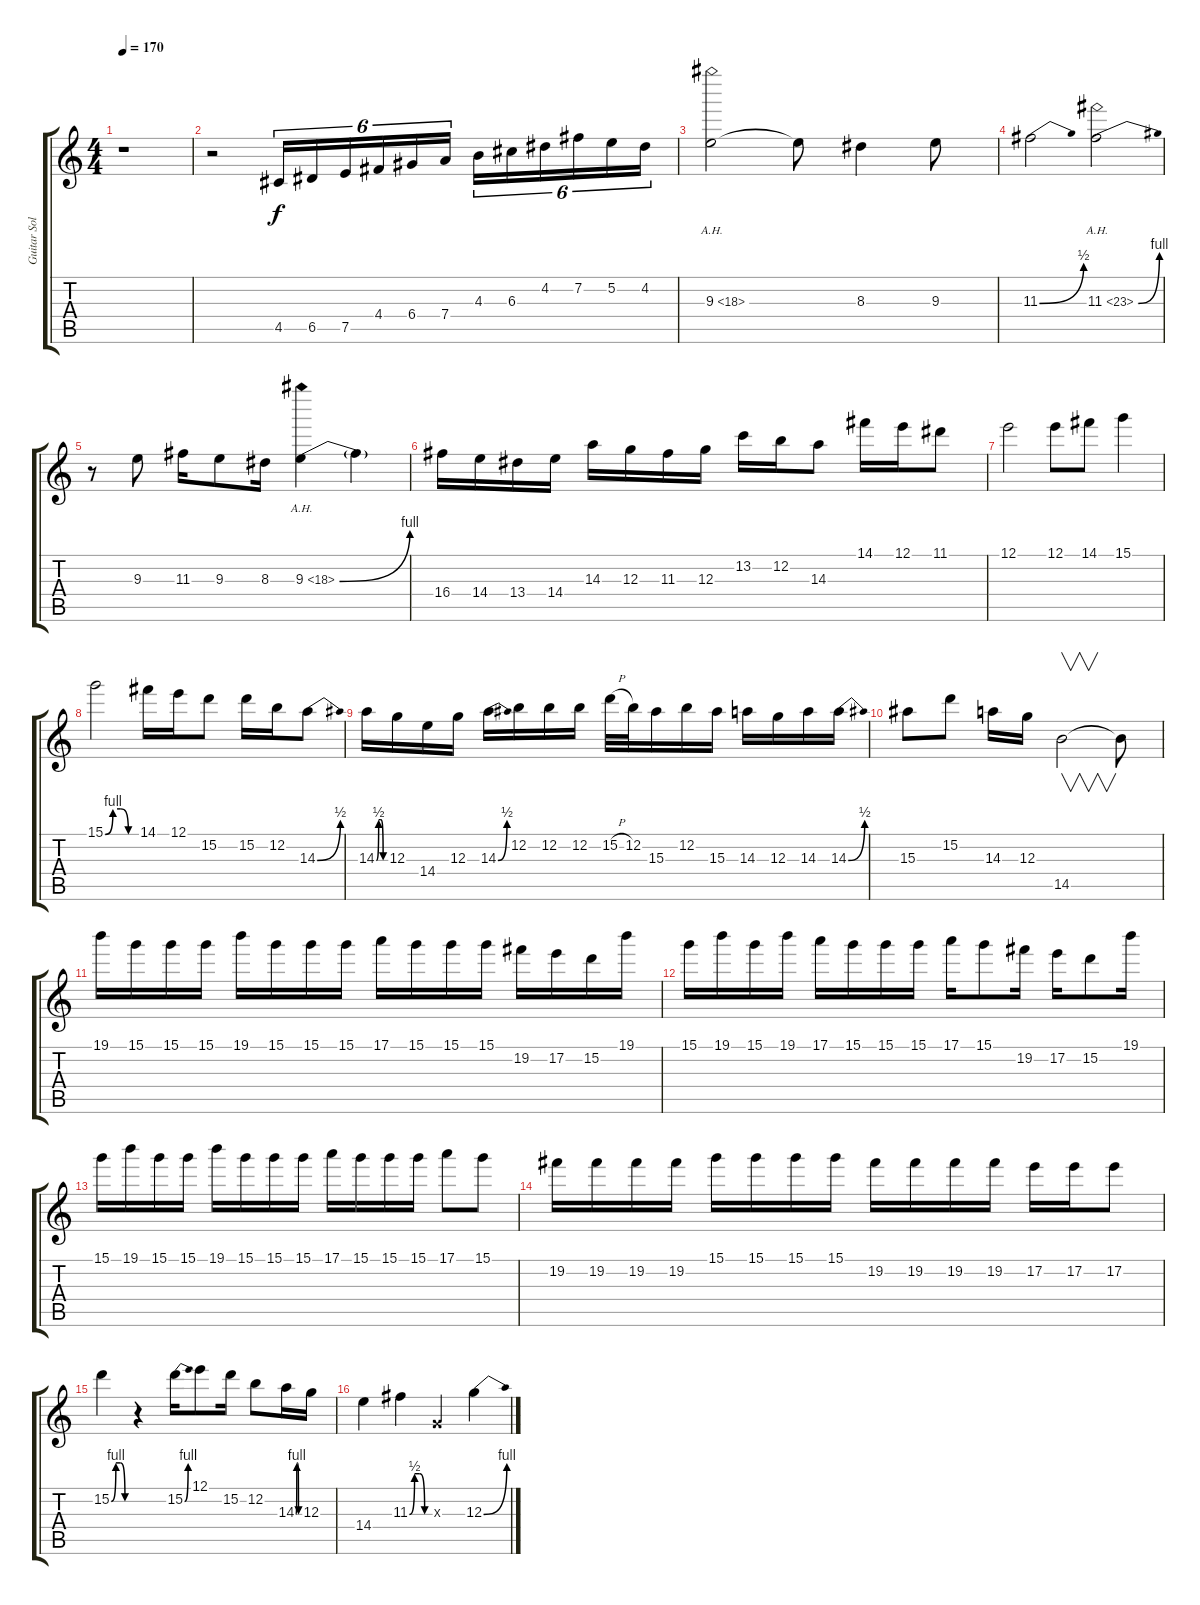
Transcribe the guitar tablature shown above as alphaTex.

\track ("Guitar Solo" "Guitar Sol") {instrument distortionguitar}
\staff {score tabs}
\tuning (E4 B3 G3 D3 A2 E2) {hide}
\ts (4 4)
\tempo 170
\clef g2
\ks c
r.1{dy f} |
r.2 4.5.16{tu (6 4)} 6.5.16{tu (6 4)} 7.5.16{tu (6 4)} 4.4.16{tu (6 4)} 6.4.16{tu (6 4)} 7.4.16{tu (6 4)} 4.3.16{tu (6 4)} 6.3.16{tu (6 4)} 4.2.16{tu (6 4)} 7.2.16{tu (6 4)} 5.2.16{tu (6 4)} 4.2.16{tu (6 4)} |
9.3{ah 9}.2 9.3{t}.8 8.3.4 9.3.8 |
11.3{be (bend 0 0 60 2)}.2 11.3{be (bend 0 0 60 4) ah 12}.2 |
r.8 9.3.8 11.3.16 9.3.8 8.3.16 9.3{be (bend 0 0 60 4) ah 9}.4 9.3{t}.4 |
16.4.16 14.4.16 13.4.16 14.4.16 14.3.16 12.3.16 11.3.16 12.3.16 13.2.16 12.2.16 14.3.8 14.1.16 12.1.16 11.1.8 |
12.1.2 12.1.8 14.1.8 15.1.4 |
15.1{be (custom 0 0 15 4 30 4 45 0 60 0)}.2 14.1.16 12.1.16 15.2.8 15.2.16 12.2.16 14.3{be (bend 0 0 60 2)}.8 |
14.3{be (custom 0 0 15 2 30 2 45 0 60 0)}.16 12.3.16 14.4.16 12.3.16 14.3{be (bend 0 0 60 2)}.16 12.2.16 12.2.16 12.2.16 15.2{h}.32 12.2.32 15.3.16 12.2.16 15.3.16 14.3.16 12.3.16 14.3.16 14.3{be (bend 0 0 60 2)}.16 |
15.3.8 15.2.8 14.3.16 12.3.16 14.5.2{v} 14.5{t}.8 |
19.1.16 15.1.16 15.1.16 15.1.16 19.1.16 15.1.16 15.1.16 15.1.16 17.1.16 15.1.16 15.1.16 15.1.16 19.2.16 17.2.16 15.2.16 19.1.16 |
15.1.16 19.1.16 15.1.16 19.1.16 17.1.16 15.1.16 15.1.16 15.1.16 17.1.16 15.1.8 19.2.16 17.2.16 15.2.8 19.1.16 |
15.1.16 19.1.16 15.1.16 15.1.16 19.1.16 15.1.16 15.1.16 15.1.16 17.1.16 15.1.16 15.1.16 15.1.16 17.1.8 15.1.8 |
19.2.16 19.2.16 19.2.16 19.2.16 15.1.16 15.1.16 15.1.16 15.1.16 19.2.16 19.2.16 19.2.16 19.2.16 17.2.16 17.2.16 17.2.8 |
15.2{be (custom 0 0 15 4 30 4 45 0 60 0)}.4 r.4 15.2{be (bend 0 0 60 4)}.16 12.1.8 15.2.16 12.2.8 14.3{be (custom 0 0 15 4 30 4 45 0 60 0)}.16 12.3.16 |
14.4.4 11.3{be (custom 0 0 15 2 30 2 45 0 60 0)}.4 0.3{x}.4 12.3{be (bend 0 0 60 4)}.4
